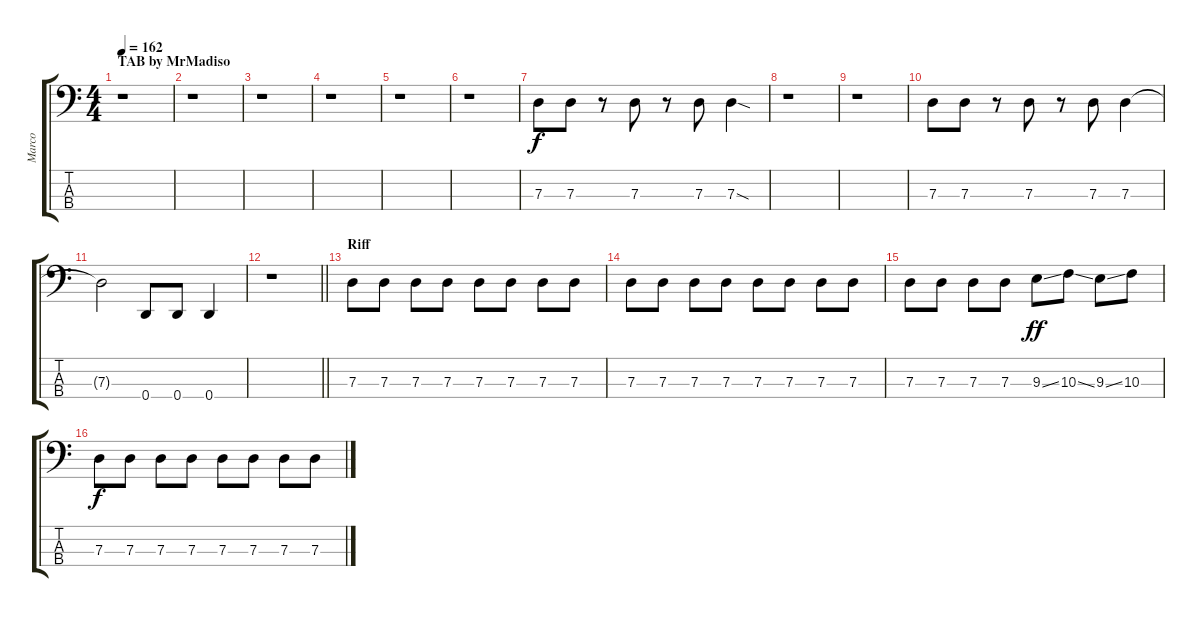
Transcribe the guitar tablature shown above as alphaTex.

\track ("Marco" "Marco") {instrument electricbasspick}
\staff {score tabs}
\tuning (F2 C2 G1 D1) {hide}
\ts (4 4)
\section ("" "TAB by MrMadiso")
\tempo 162
\clef f4
\ks c
r.1{dy f instrument electricbasspick} |
r.1 |
r.1 |
r.1 |
r.1 |
r.1 |
7.3.8 7.3.8 r.8 7.3.8 r.8 7.3.8 7.3{sod}.4 |
r.1 |
r.1 |
7.3.8 7.3.8 r.8 7.3.8 r.8 7.3.8 7.3.4 |
7.3{t}.2 0.4.8 0.4.8 0.4.4 |
\barLineRight lightlight
r.1 |
\section ("" "Riff")
7.3.8 7.3.8 7.3.8 7.3.8 7.3.8 7.3.8 7.3.8 7.3.8 |
7.3.8 7.3.8 7.3.8 7.3.8 7.3.8 7.3.8 7.3.8 7.3.8 |
7.3.8 7.3.8 7.3.8 7.3.8 9.3{ss}.8{dy ff} 10.3{ss}.8 9.3{ss}.8 10.3.8 |
7.3.8{dy f} 7.3.8 7.3.8 7.3.8 7.3.8 7.3.8 7.3.8 7.3.8
